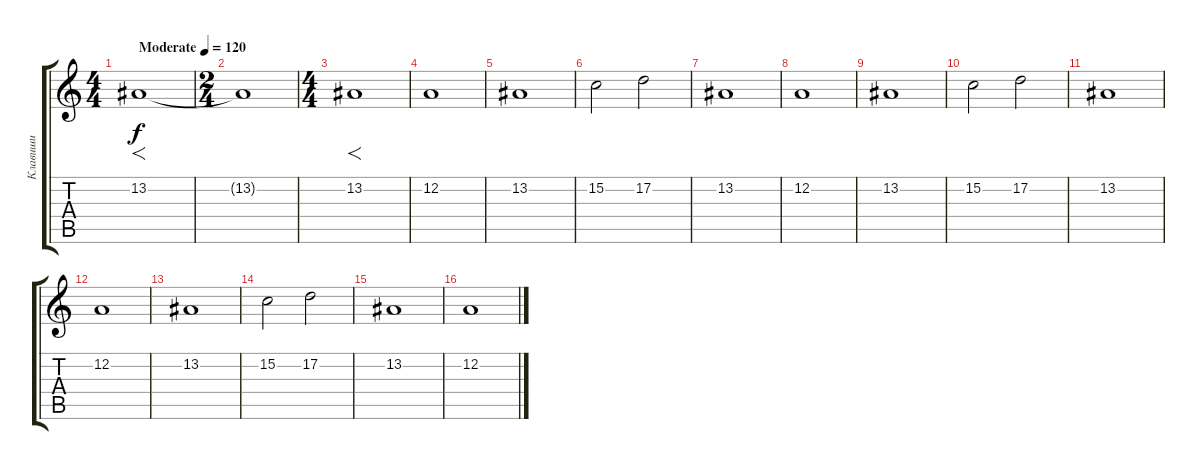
\track ("Клавиши" "Клавиши") {instrument stringensemble2}
\staff {score tabs}
\tuning (D4 A3 F3 C3 G2 C2) {hide}
\ts (4 4)
\tempo (120 "Moderate")
\clef g2
\ks c
13.2.1{f dy f instrument stringensemble2} |
\ts (2 4)
13.2{t}.1 |
\ts (4 4)
13.2.1{f} |
12.2.1 |
13.2.1 |
15.2.2 17.2.2 |
13.2.1 |
12.2.1 |
13.2.1 |
15.2.2 17.2.2 |
13.2.1 |
12.2.1 |
13.2.1 |
15.2.2 17.2.2 |
13.2.1 |
12.2.1
